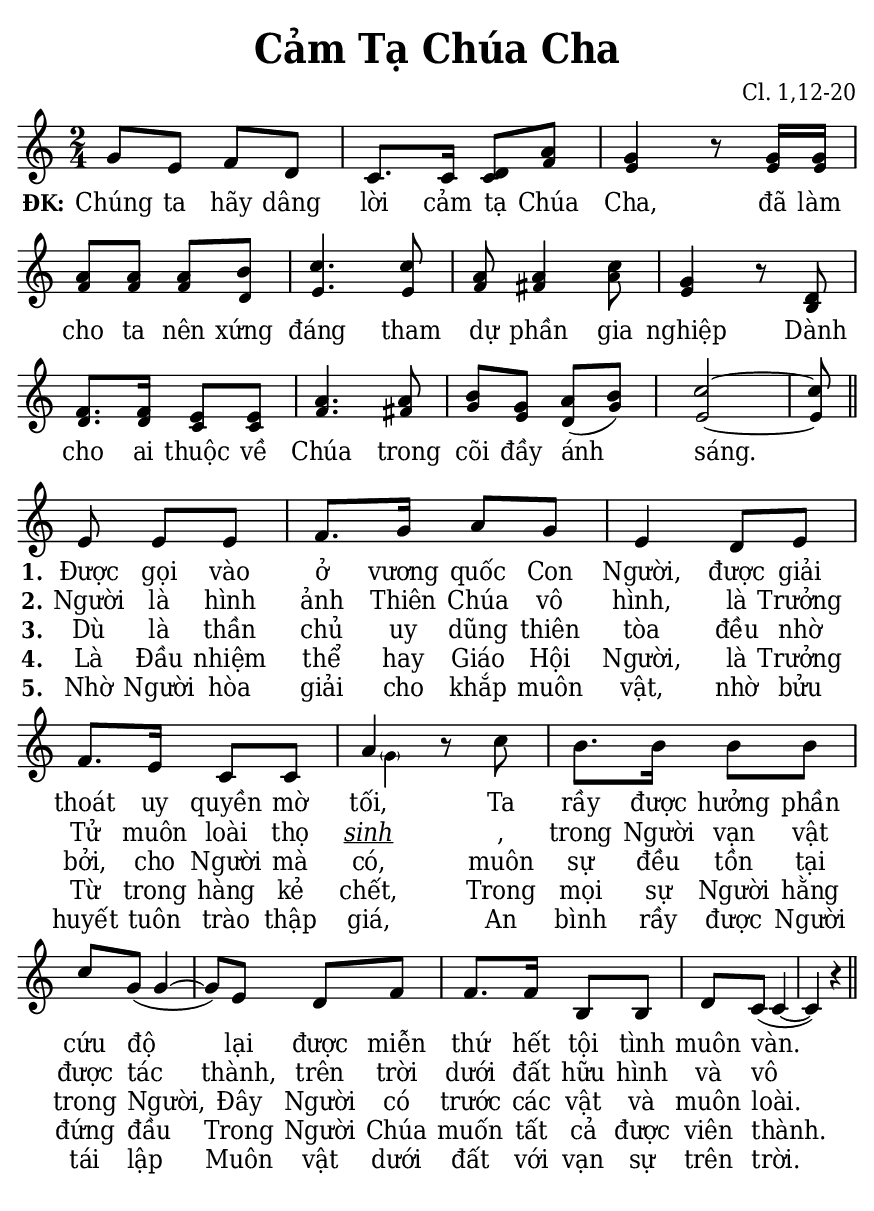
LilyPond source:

% Cài đặt chung\
\version "2.22.1"
\include "english.ly"

\header {
  title = \markup { \fontsize #1 "Cảm Tạ Chúa Cha" }
  composer = "Cl. 1,12-20"
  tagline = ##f
}

% Nhạc phiên khúc
nhacPhienKhucSop = \relative c'' {
  g8 e f d |
  c8. c16 d8 a' |
  g4 r8 g16 g |
  a8 a a b |
  c4. c8 |
  a a4 c8 |
  g4 r8 d |
  f8. f16 e8 e |
  a4. a8 |
  b g a (b) |
  c2 ~ |
  c8 \bar "||" \break
  
  e,8 e e |
  f8. g16 a8 g |
  e4 d8 e |
  f8. e16 c8 c |
  <<
    {
      \voiceOne
      a'4
    }
    \new Voice = "splitpart" {
      \voiceTwo
      \once \override NoteColumn.force-hshift = #1.5
      \tweak font-size #-2
      \parenthesize
      g
    }
  >>
  \oneVoice
  r8 c |
  b8. b16 b8 b |
  c g ( g4 ^~ |
  g8) e d f |
  f8. f16 b,8 b |
  d c (c4 _~ |
  c) r \bar "||"
}

nhacPhienKhucAlto = \relative c'' {
  g8 e f d |
  c8. c16 c8 f |
  e4 r8 e16 e |
  f8 f f d |
  e4. e8 |
  f fs4 a8 |
  e4 r8 b |
  d8. d16 c8 c |
  f4. fs8 |
  g8 e d (g) |
  e2 ~ |
  e8
}

% Lời phiên khúc
loiPhienKhucSop = \lyrics {
  \set stanza = "ĐK:"
  Chúng ta hãy dâng lời cảm tạ Chúa Cha,
  đã làm cho ta nên xứng đáng tham dự phần gia nghiệp
  Dành cho ai thuộc về Chúa trong cõi đầy ánh sáng.
  <<
    {
      \set stanza = "1."
      Được gọi vào ở vương quốc Con Người,
      được giải thoát uy quyền mờ tối,
      Ta rầy được hưởng phần cứu độ
      lại được miễn thứ hết tội tình muôn vàn.
    }
    \new Lyrics {
	    \set associatedVoice = "beSop"
	    \set stanza = "2."
	    Người là hình ảnh Thiên Chúa vô hình,
	    là Trưởng Tử muôn loài thọ
	    \markup { \italic \underline "sinh" },
	    trong Người vạn vật được tác thành,
	    trên trời dưới đất hữu hình và vô hình.
    }
    \new Lyrics {
	    \set associatedVoice = "beSop"
	    \set stanza = "3."
	    Dù là thần chủ uy dũng thiên tòa đều nhờ bởi,
	    cho Người mà có,
	    muôn sự đều tồn tại trong Người,
	    Đây Người có trước các vật và muôn loài.
    }
    \new Lyrics {
	    \set associatedVoice = "beSop"
	    \set stanza = "4."
	    Là Đầu nhiệm thể hay Giáo Hội Người,
	    là Trưởng Từ trong hàng kẻ chết,
	    Trong mọi sự Người hằng đứng đầu
	    Trong Người Chúa muốn tất cả được viên thành.
    }
    \new Lyrics {
	    \set associatedVoice = "beSop"
	    \set stanza = "5."
	    Nhờ Người hòa giải cho khắp muôn vật,
	    nhờ bửu huyết tuôn trào thập giá,
	    An bình rầy được Người tái lập
	    Muôn vật dưới đất với vạn sự trên trời.
    }
  >>
}

% Dàn trang
\paper {
  #(set-paper-size "a5")
  top-margin = 3\mm
  bottom-margin = 3\mm
  left-margin = 3\mm
  right-margin = 3\mm
  indent = #0
  #(define fonts
	 (make-pango-font-tree "Deja Vu Serif Condensed"
	 		       "Deja Vu Serif Condensed"
			       "Deja Vu Serif Condensed"
			       (/ 20 20)))
  print-page-number = ##f
}

TongNhip = {
  \key c \major \time 2/4
  \set Timing.beamExceptions = #'()
  \set Timing.baseMoment = #(ly:make-moment 1/4)
}

% Đổi kích thước nốt cho bè phụ
notBePhu =
#(define-music-function (font-size music) (number? ly:music?)
   (for-some-music
     (lambda (m)
       (if (music-is-of-type? m 'rhythmic-event)
           (begin
             (set! (ly:music-property m 'tweaks)
                   (cons `(font-size . ,font-size)
                         (ly:music-property m 'tweaks)))
             #t)
           #f))
     music)
   music)

\score {
  \new ChoirStaff <<
    \new Staff \with {
        \consists "Merge_rests_engraver"
        printPartCombineTexts = ##f
      }
      <<
      \new Voice \TongNhip \partCombine 
        \nhacPhienKhucSop
        \notBePhu -1 { \nhacPhienKhucAlto }
      \new NullVoice = beSop \nhacPhienKhucSop
      \new Lyrics \lyricsto beSop \loiPhienKhucSop
      >>
  >>
  \layout {
    \override Lyrics.LyricSpace.minimum-distance = #1
    \override Score.BarNumber.break-visibility = ##(#f #f #f)
    \override Score.SpacingSpanner.uniform-stretching = ##t
  } 
}
